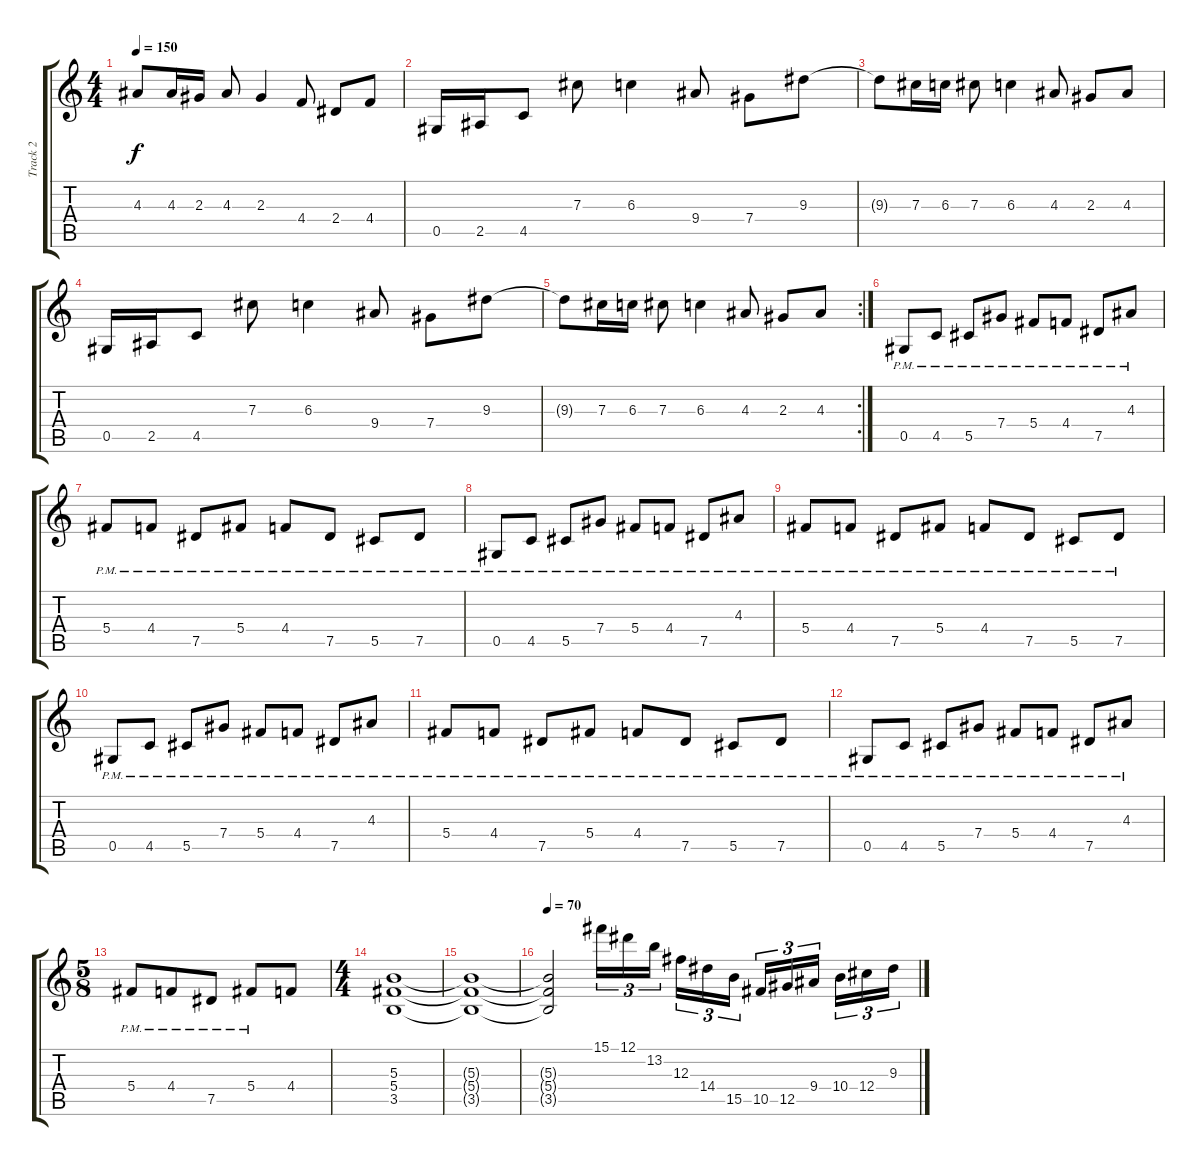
\track ("Track 2" "Track 2") {instrument overdrivenguitar}
\staff {score tabs}
\tuning (Eb4 Bb3 Gb3 Db3 Ab2 Eb2) {hide}
\ts (4 4)
\tempo 150
\clef g2
\ks c
4.3{t}.8{dy f} 4.3.16 2.3.16 4.3.8 2.3.4 4.4.8 2.4.8 4.4.8 |
0.5.16 2.5.16 4.5.8 7.3.8 6.3.4 9.4.8 7.4.8 9.3.8 |
9.3{t}.8 7.3.16 6.3.16 7.3.8 6.3.4 4.3.8 2.3.8 4.3.8 |
0.5.16 2.5.16 4.5.8 7.3.8 6.3.4 9.4.8 7.4.8 9.3.8 |
\rc 2
9.3{t}.8 7.3.16 6.3.16 7.3.8 6.3.4 4.3.8 2.3.8 4.3.8 |
0.5{pm}.8{volume 16 instrument overdrivenguitar} 4.5{pm}.8 5.5{pm}.8 7.4{pm}.8 5.4{pm}.8 4.4{pm}.8 7.5{pm}.8 4.3{pm}.8 |
5.4{pm}.8 4.4{pm}.8 7.5{pm}.8 5.4{pm}.8 4.4{pm}.8 7.5{pm}.8 5.5{pm}.8 7.5{pm}.8 |
0.5{pm}.8 4.5{pm}.8 5.5{pm}.8 7.4{pm}.8 5.4{pm}.8 4.4{pm}.8 7.5{pm}.8 4.3{pm}.8 |
5.4{pm}.8 4.4{pm}.8 7.5{pm}.8 5.4{pm}.8 4.4{pm}.8 7.5{pm}.8 5.5{pm}.8 7.5{pm}.8 |
0.5{pm}.8 4.5{pm}.8 5.5{pm}.8 7.4{pm}.8 5.4{pm}.8 4.4{pm}.8 7.5{pm}.8 4.3{pm}.8 |
5.4{pm}.8 4.4{pm}.8 7.5{pm}.8 5.4{pm}.8 4.4{pm}.8 7.5{pm}.8 5.5{pm}.8 7.5{pm}.8 |
0.5{pm}.8 4.5{pm}.8 5.5{pm}.8 7.4{pm}.8 5.4{pm}.8 4.4{pm}.8 7.5{pm}.8 4.3{pm}.8 |
\ts (5 8)
5.4{pm}.8 4.4{pm}.8 7.5{pm}.8 5.4{pm}.8 4.4.8 |
\ts (4 4)
(5.3 5.4 3.5).1 |
(5.3{t} 5.4{t} 3.5{t}).1 |
\tempo 70
(5.3{t} 5.4{t} 3.5{t}).2 15.1.16{tu (3 2)} 12.1.16{tu (3 2)} 13.2.16{tu (3 2) beam splitsecondary} 12.3.16{tu (3 2)} 14.4.16{tu (3 2)} 15.5.16{tu (3 2)} 10.5.16{tu (3 2)} 12.5.16{tu (3 2)} 9.4.16{tu (3 2) beam splitsecondary} 10.4.16{tu (3 2)} 12.4.16{tu (3 2)} 9.3.16{tu (3 2)}
